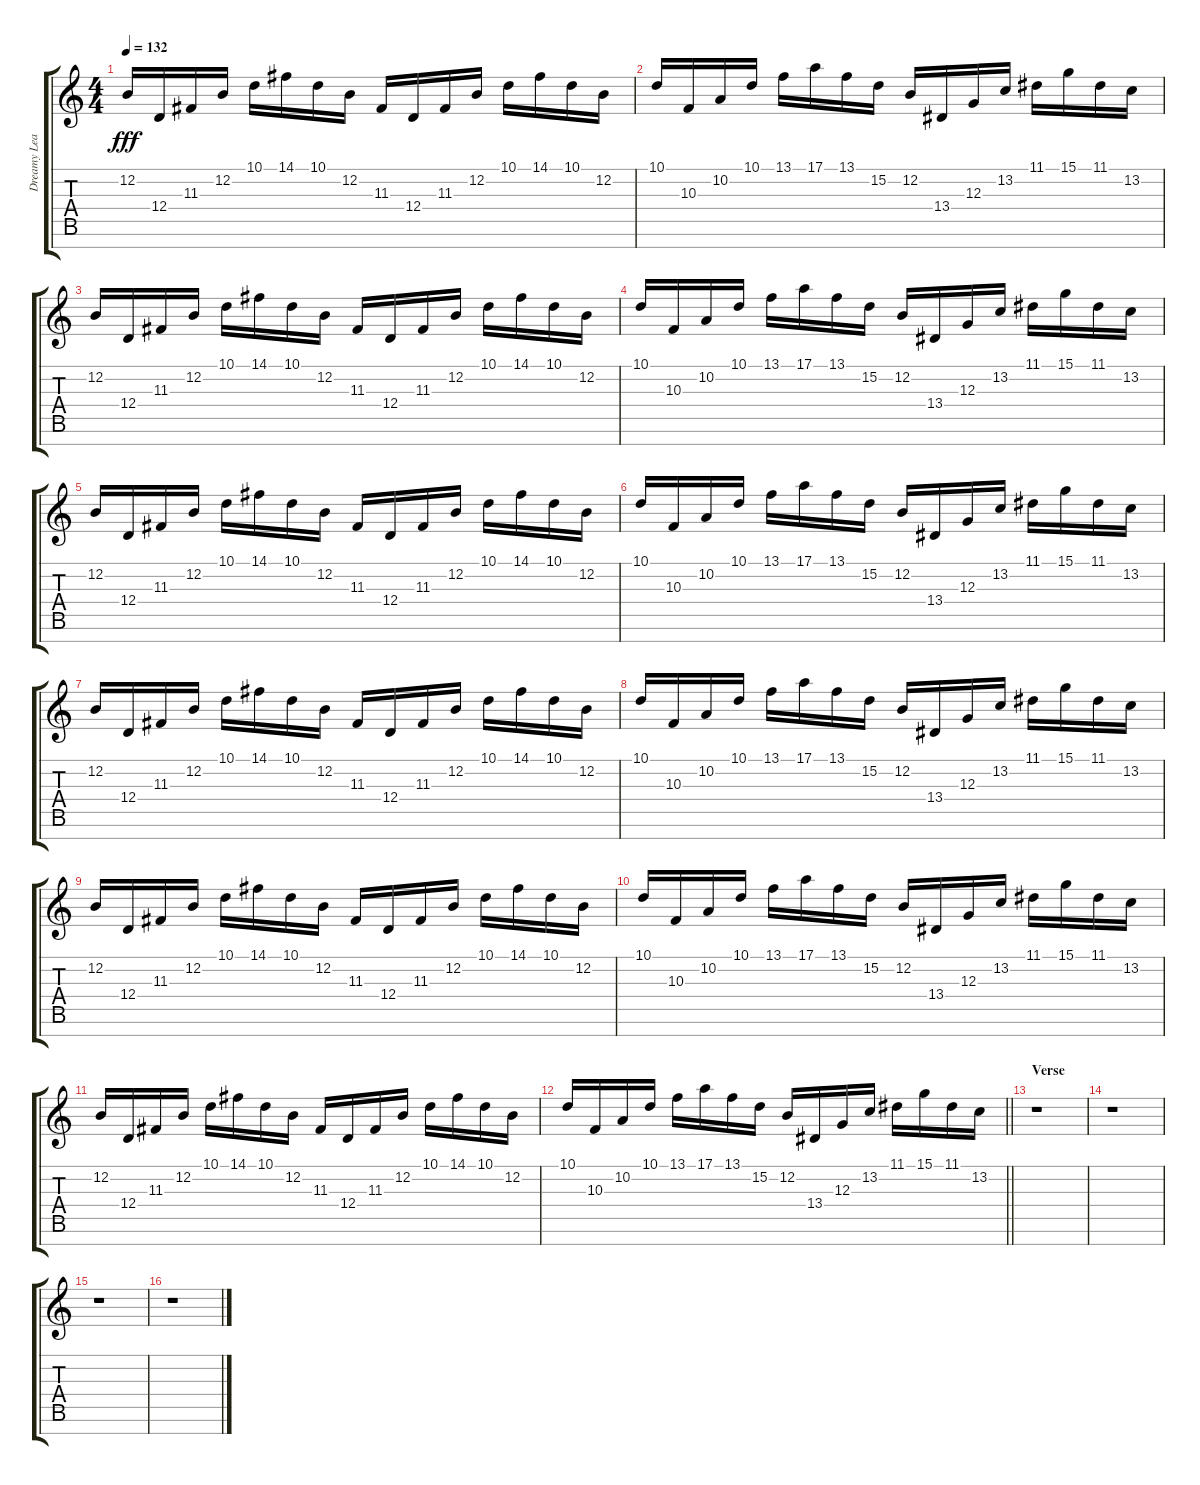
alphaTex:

\track ("Dreamy Lead Arp" "Dreamy Lea") {instrument lead1square}
\staff {score tabs}
\tuning (E4 B3 G3 D3 A2 E2 B1) {hide}
\ts (4 4)
\tempo 132
\clef g2
\ks c
12.2.16{dy fff} 12.4.16 11.3.16 12.2.16 10.1.16 14.1.16 10.1.16 12.2.16 11.3.16 12.4.16 11.3.16 12.2.16 10.1.16 14.1.16 10.1.16 12.2.16 |
10.1.16 10.3.16 10.2.16 10.1.16 13.1.16 17.1.16 13.1.16 15.2.16 12.2.16 13.4.16 12.3.16 13.2.16 11.1.16 15.1.16 11.1.16 13.2.16 |
12.2.16 12.4.16 11.3.16 12.2.16 10.1.16 14.1.16 10.1.16 12.2.16 11.3.16 12.4.16 11.3.16 12.2.16 10.1.16 14.1.16 10.1.16 12.2.16 |
10.1.16 10.3.16 10.2.16 10.1.16 13.1.16 17.1.16 13.1.16 15.2.16 12.2.16 13.4.16 12.3.16 13.2.16 11.1.16 15.1.16 11.1.16 13.2.16 |
12.2.16 12.4.16 11.3.16 12.2.16 10.1.16 14.1.16 10.1.16 12.2.16 11.3.16 12.4.16 11.3.16 12.2.16 10.1.16 14.1.16 10.1.16 12.2.16 |
10.1.16 10.3.16 10.2.16 10.1.16 13.1.16 17.1.16 13.1.16 15.2.16 12.2.16 13.4.16 12.3.16 13.2.16 11.1.16 15.1.16 11.1.16 13.2.16 |
12.2.16 12.4.16 11.3.16 12.2.16 10.1.16 14.1.16 10.1.16 12.2.16 11.3.16 12.4.16 11.3.16 12.2.16 10.1.16 14.1.16 10.1.16 12.2.16 |
10.1.16 10.3.16 10.2.16 10.1.16 13.1.16 17.1.16 13.1.16 15.2.16 12.2.16 13.4.16 12.3.16 13.2.16 11.1.16 15.1.16 11.1.16 13.2.16 |
12.2.16 12.4.16 11.3.16 12.2.16 10.1.16 14.1.16 10.1.16 12.2.16 11.3.16 12.4.16 11.3.16 12.2.16 10.1.16 14.1.16 10.1.16 12.2.16 |
10.1.16 10.3.16 10.2.16 10.1.16 13.1.16 17.1.16 13.1.16 15.2.16 12.2.16 13.4.16 12.3.16 13.2.16 11.1.16 15.1.16 11.1.16 13.2.16 |
12.2.16 12.4.16 11.3.16 12.2.16 10.1.16 14.1.16 10.1.16 12.2.16 11.3.16 12.4.16 11.3.16 12.2.16 10.1.16 14.1.16 10.1.16 12.2.16 |
\barLineRight lightlight
10.1.16 10.3.16 10.2.16 10.1.16 13.1.16 17.1.16 13.1.16 15.2.16 12.2.16 13.4.16 12.3.16 13.2.16 11.1.16 15.1.16 11.1.16 13.2.16 |
\section ("" "Verse")
r.1 |
r.1 |
r.1 |
r.1
